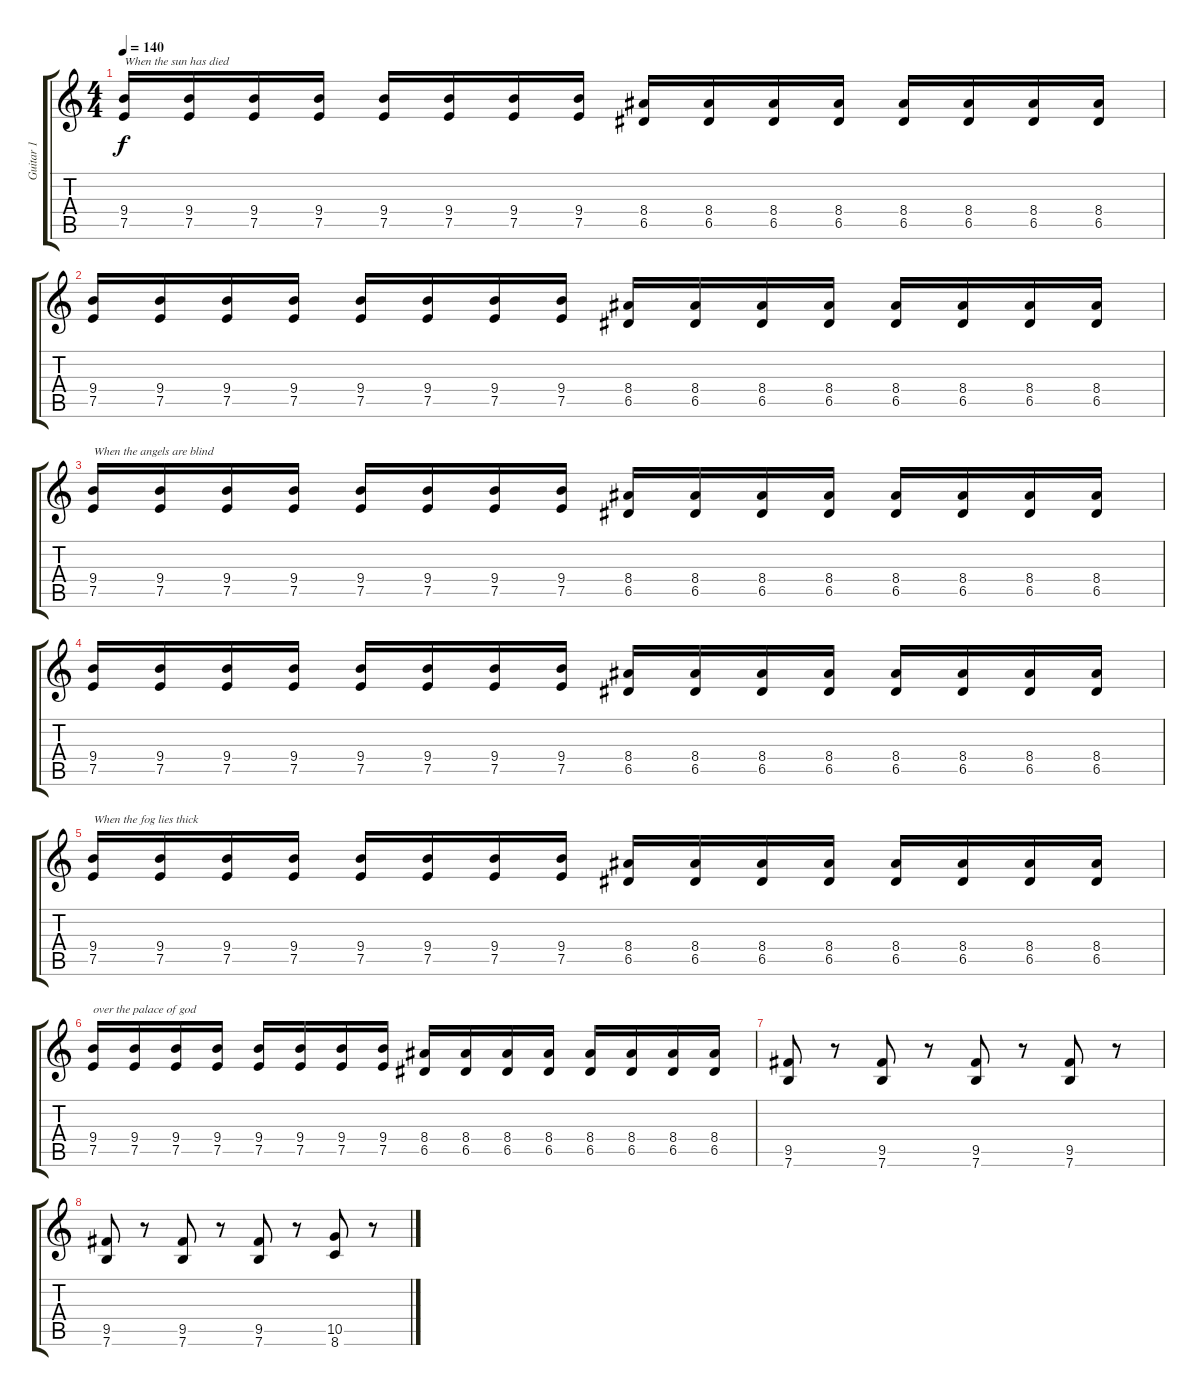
\track ("Guitar 1" "Guitar 1") {instrument distortionguitar}
\staff {score tabs}
\tuning (E4 B3 G3 D3 A2 E2) {hide}
\ts (4 4)
\tempo 140
\clef g2
\ks c
(9.4 7.5).16{txt "When the sun has died" dy f instrument distortionguitar} (9.4 7.5).16 (9.4 7.5).16 (9.4 7.5).16 (9.4 7.5).16 (9.4 7.5).16 (9.4 7.5).16 (9.4 7.5).16 (8.4 6.5).16 (8.4 6.5).16 (8.4 6.5).16 (8.4 6.5).16 (8.4 6.5).16 (8.4 6.5).16 (8.4 6.5).16 (8.4 6.5).16 |
(9.4 7.5).16 (9.4 7.5).16 (9.4 7.5).16 (9.4 7.5).16 (9.4 7.5).16 (9.4 7.5).16 (9.4 7.5).16 (9.4 7.5).16 (8.4 6.5).16 (8.4 6.5).16 (8.4 6.5).16 (8.4 6.5).16 (8.4 6.5).16 (8.4 6.5).16 (8.4 6.5).16 (8.4 6.5).16 |
(9.4 7.5).16{txt "When the angels are blind"} (9.4 7.5).16 (9.4 7.5).16 (9.4 7.5).16 (9.4 7.5).16 (9.4 7.5).16 (9.4 7.5).16 (9.4 7.5).16 (8.4 6.5).16 (8.4 6.5).16 (8.4 6.5).16 (8.4 6.5).16 (8.4 6.5).16 (8.4 6.5).16 (8.4 6.5).16 (8.4 6.5).16 |
(9.4 7.5).16 (9.4 7.5).16 (9.4 7.5).16 (9.4 7.5).16 (9.4 7.5).16 (9.4 7.5).16 (9.4 7.5).16 (9.4 7.5).16 (8.4 6.5).16 (8.4 6.5).16 (8.4 6.5).16 (8.4 6.5).16 (8.4 6.5).16 (8.4 6.5).16 (8.4 6.5).16 (8.4 6.5).16 |
(9.4 7.5).16{txt "When the fog lies thick"} (9.4 7.5).16 (9.4 7.5).16 (9.4 7.5).16 (9.4 7.5).16 (9.4 7.5).16 (9.4 7.5).16 (9.4 7.5).16 (8.4 6.5).16 (8.4 6.5).16 (8.4 6.5).16 (8.4 6.5).16 (8.4 6.5).16 (8.4 6.5).16 (8.4 6.5).16 (8.4 6.5).16 |
(9.4 7.5).16{txt "over the palace of god"} (9.4 7.5).16 (9.4 7.5).16 (9.4 7.5).16 (9.4 7.5).16 (9.4 7.5).16 (9.4 7.5).16 (9.4 7.5).16 (8.4 6.5).16 (8.4 6.5).16 (8.4 6.5).16 (8.4 6.5).16 (8.4 6.5).16 (8.4 6.5).16 (8.4 6.5).16 (8.4 6.5).16 |
(9.5 7.6).8 r.8 (9.5 7.6).8 r.8 (9.5 7.6).8 r.8 (9.5 7.6).8 r.8 |
(9.5 7.6).8 r.8 (9.5 7.6).8 r.8 (9.5 7.6).8 r.8 (10.5 8.6).8 r.8
